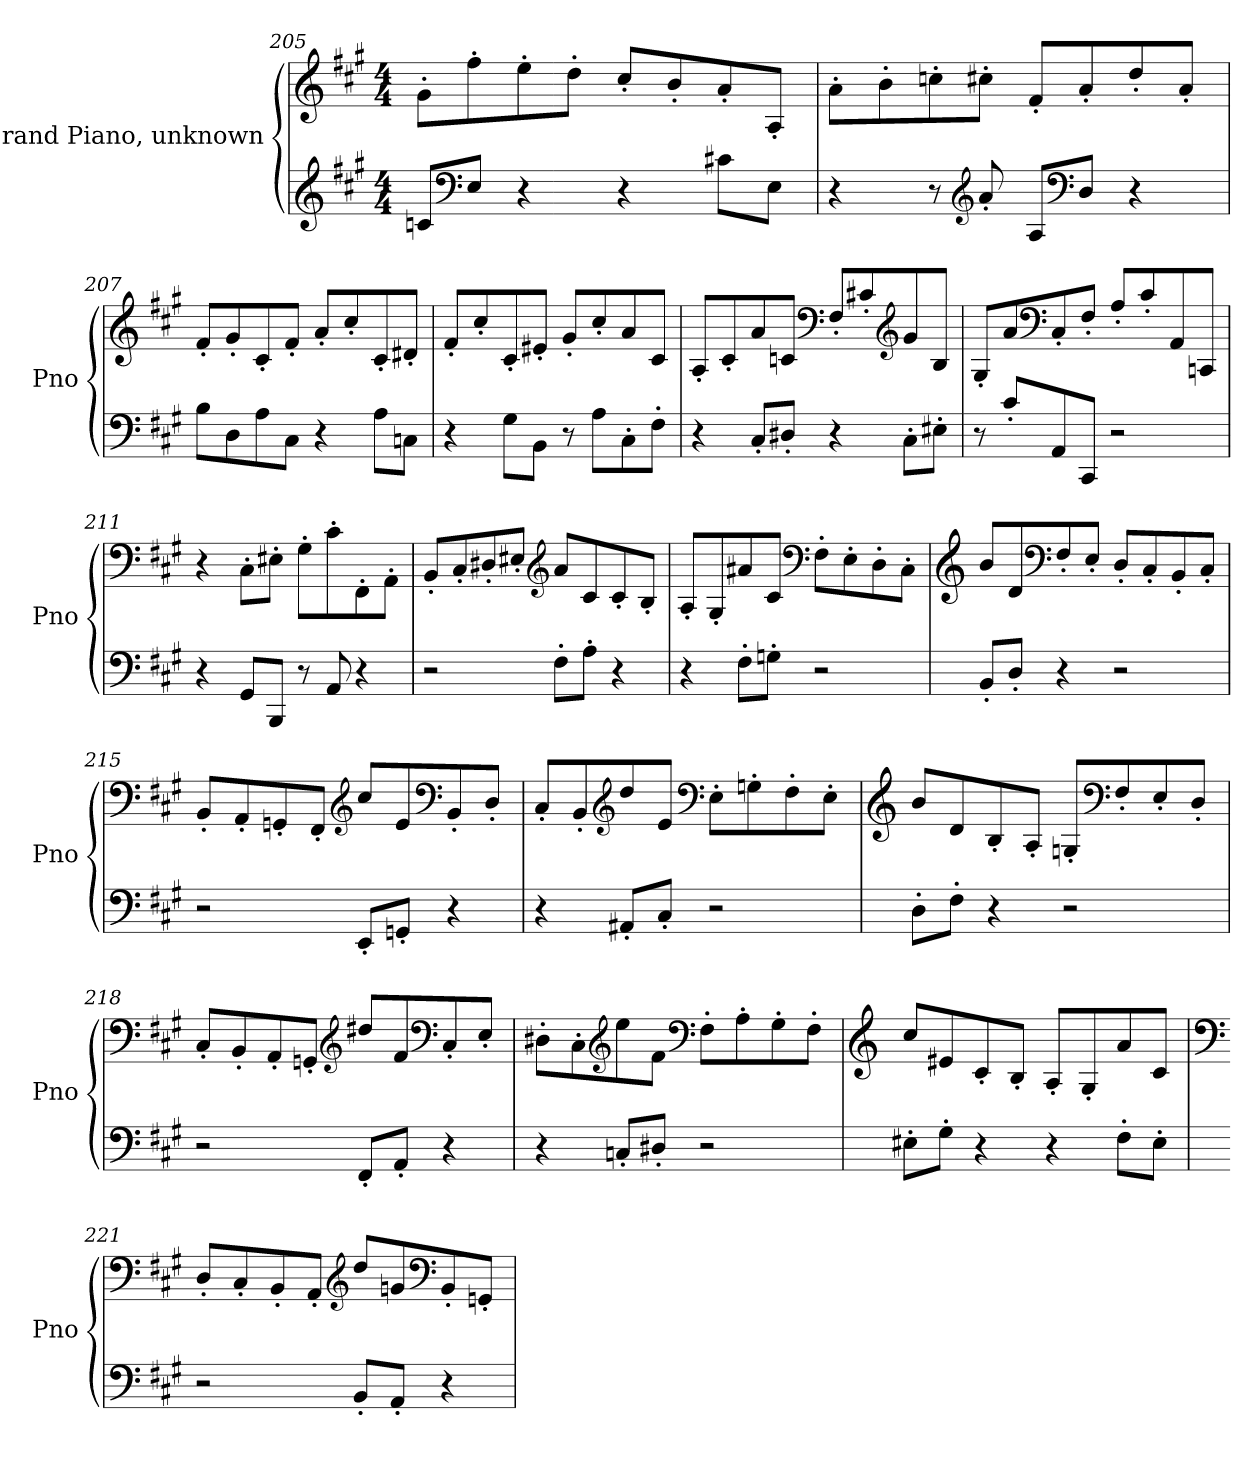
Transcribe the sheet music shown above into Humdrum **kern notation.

**kern	**kern
*part1	*part1
*staff2	*staff1
*I"Grand Piano, unknown	*
*I'Pno	*
*clefG2	*clefG2
*k[f#c#g#]	*k[f#c#g#]
*M4/4	*M4/4
=205	=205
8cn/L	8g#'\L
*clefF4	*
8E/J	8ff#'\
4r	8ee'\
.	8dd'\J
4r	8cc#'/L
.	8b'/
8c#X\L	8a'/
8E\J	8A'/J
=206	=206
4r	8a'\L
.	8b'\
8r	8ccn'\
*clefG2	*
8a'/	8cc#X'\J
8A/L	8f#'/L
*clefF4	*
8D/J	8a'/
4r	8dd'/
.	8a'/J
=207	=207
8B\L	8f#'/L
8D\	8g#'/
8A\	8c#'/
8C#\J	8f#'/J
4r	8a'/L
.	8cc#'/
8A\L	8c#'/
8Cn\J	8d#X'/J
!!LO:LB:g=z
=208	=208
4r	8f#'/L
.	8cc#'/
8G#\L	8c#'/
8BB\J	8e#X'/J
8r	8g#'/L
8A\L	8cc#'/
8C#'\	8a/
8F#'\J	8c#/J
=209	=209
4r	8A'/L
.	8c#'/
8C#'/L	8a/
8D#X'/J	8cn/J
*	*clefF4
4r	8F#'/L
.	8c#X'/
*	*clefG2
8C#'\L	8g#/
8E#X'\J	8B/J
=210	=210
8r	8G#'/L
8c#'/L	8a/
*	*clefF4
8AA/	8C#'/
8CC#/J	8F#'/J
2r	8A'/L
.	8c#'/
.	8AA/
.	8CCn/J
=211	=211
4r	4r
8GG#/L	8C#'\L
8BBB/J	8E#X'\J
8r	8G#'\L
8AA/	8c#'\
4r	8FF#'\
.	8AA'\J
!!LO:LB:g=z
=212	=212
2r	8BB'/L
.	8C#'/
.	8D#X'/
.	8E#X'/J
*	*clefG2
8F#'\L	8a/L
8A'\J	8c#/
4r	8c#'/
.	8B'/J
=213	=213
4r	8A'/L
.	8G#'/
8F#'\L	8a#X/
8Gn'\J	8c#/J
*	*clefF4
2r	8F#'\L
.	8E'\
.	8D'\
.	8C#'\J
=214	=214
*	*clefG2
8BB'/L	8b/L
8D'/J	8d/
*	*clefF4
4r	8F#'/
.	8E'/J
2r	8D'/L
.	8C#'/
.	8BB'/
.	8C#'/J
!!LO:LB:g=z
=215	=215
2r	8BB'/L
.	8AA'/
.	8GGn'/
.	8FF#'/J
*	*clefG2
8EE'/L	8cc#/L
8GGn'/J	8e/
*	*clefF4
4r	8BB'/
.	8D'/J
=216	=216
4r	8C#'/L
.	8BB'/
*	*clefG2
8AA#X'/L	8dd/
8C#'/J	8e/J
*	*clefF4
2r	8E'\L
.	8Gn'\
.	8F#'\
.	8E'\J
=217	=217
*	*clefG2
8D'\L	8b/L
8F#'\J	8d/
4r	8B'/
.	8A'/J
2r	8Gn'/L
*	*clefF4
.	8F#'/
.	8E'/
.	8D'/J
!!LO:PB:g=z
=218	=218
2r	8C#'/L
.	8BB'/
.	8AA'/
.	8GGn'/J
*	*clefG2
8FF#'/L	8dd#X/L
8AA'/J	8f#/
*	*clefF4
4r	8C#'/
.	8E'/J
=219	=219
4r	8D#X'\L
.	8C#'\
*	*clefG2
8Cn'/L	8ee\
8D#X'/J	8f#\J
*	*clefF4
2r	8F#'\L
.	8A'\
.	8G#'\
.	8F#'\J
=220	=220
*	*clefG2
8E#X'\L	8cc#/L
8G#'\J	8e#X/
4r	8c#'/
.	8B'/J
4r	8A'/L
.	8G#'/
8F#'\L	8a/
8E#'\J	8c#/J
!!LO:LB:g=z
=221	=221
*	*clefF4
2r	8D'/L
.	8C#'/
.	8BB'/
.	8AA'/J
*	*clefG2
8BB'/L	8dd/L
8AA'/J	8gn/
*	*clefF4
4r	8BB'/
.	8GGn'/J
=	=
*-	*-
